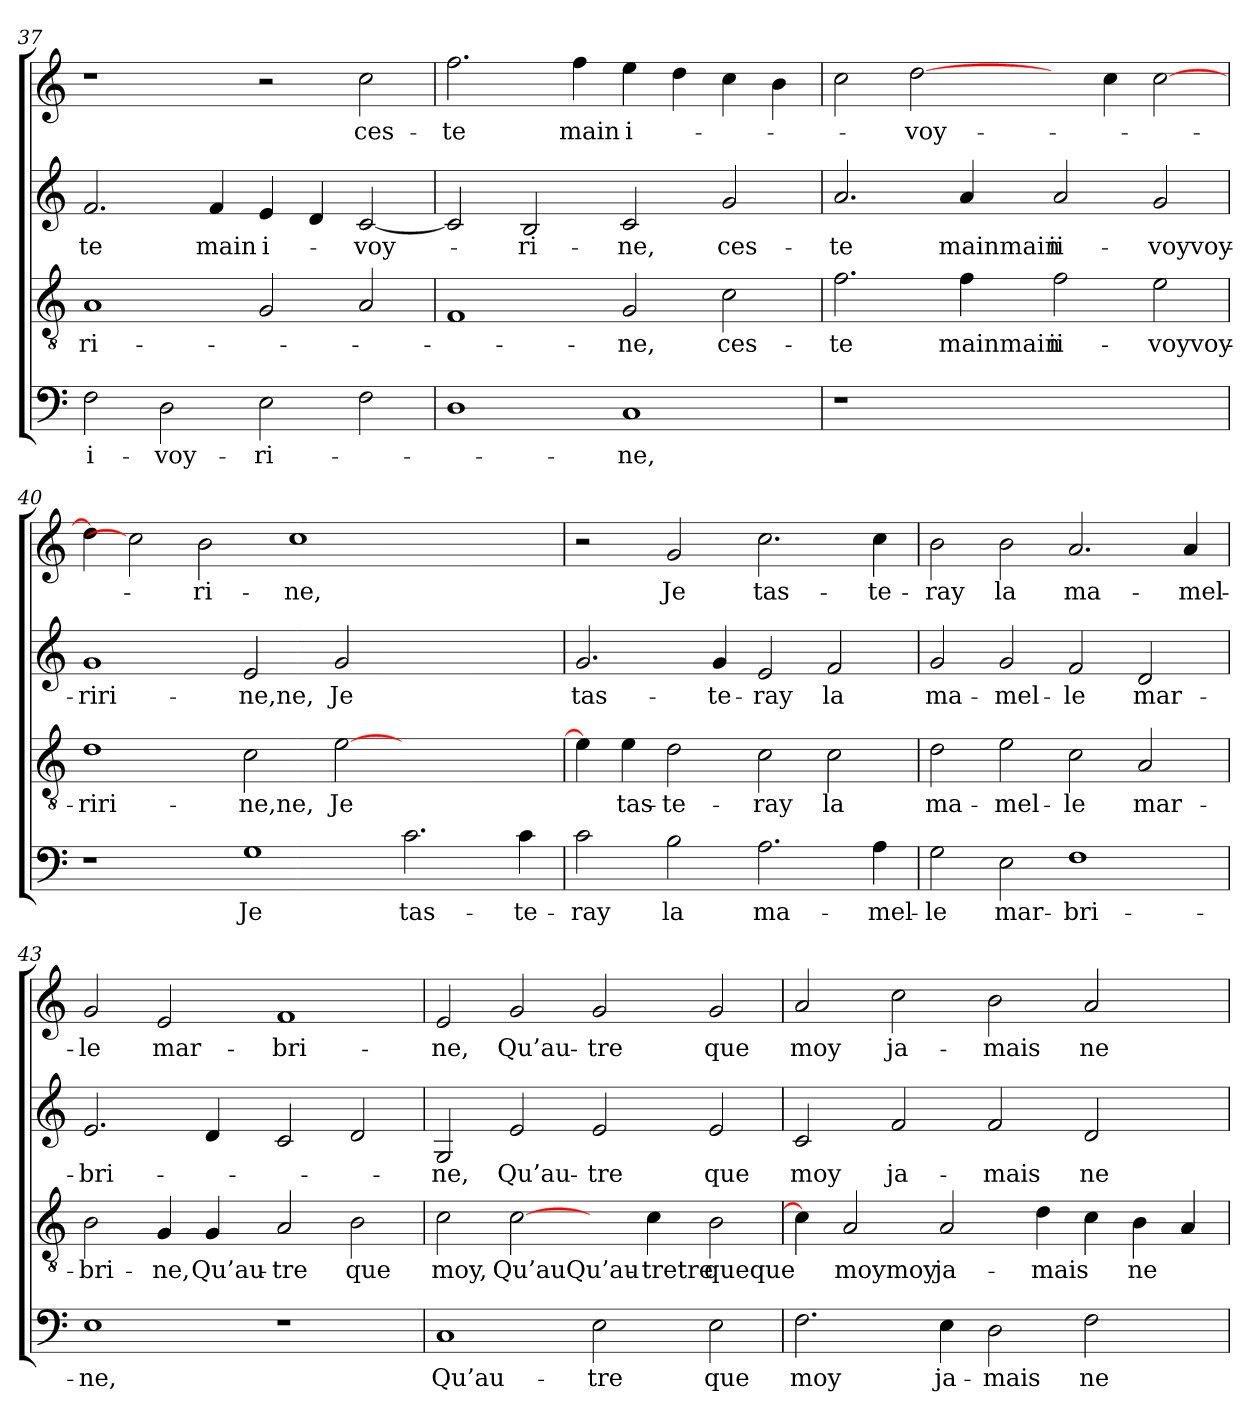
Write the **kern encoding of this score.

**kern	**text	**kern	**text	**kern	**text	**kern	**text
*part4	*part4	*part3	*part3	*part2	*part2	*part1	*part1
*staff4	*staff4	*staff3	*staff3	*staff2	*staff2	*staff1	*staff1
*clefF4	*	*clefGv2	*	*clefG2	*	*clefG2	*
*k[]	*	*k[]	*	*k[]	*	*k[]	*
=37	=37	=37	=37	=37	=37	=37	=37
2F	i-	1A	-ri-	2.f	-te	1r	.
2D	-voy-	.	.	.	.	.	.
.	.	.	.	4f	main	.	.
2E	-ri-	2G	.	4e	i-	2r	.
.	.	.	.	4d	.	.	.
2F	.	2A	.	[2c	-voy-	2cc	ces-
=38	=38	=38	=38	=38	=38	=38	=38
1D	.	1F	.	2c]	.	2.ff	-te
.	.	.	.	2B	-ri-	.	.
.	.	.	.	.	.	4ff	main
1C	-ne,	2G	-ne,	2c	-ne,	4ee	i-
.	.	.	.	.	.	4dd	.
.	.	2c	ces-	2g	ces-	4cc	.
.	.	.	.	.	.	4b	.
=39	=39	=39	=39	=39	=39	=39	=39
1r	.	2.f	-te	2.a	-te	2cc	.
.	.	.	.	.	.	[2dd	-voy-
.	.	4f	mainmain	4a	mainmain	.	.
1ryy	.	2f	ii-	2a	ii-	4ryy	.
.	.	.	.	.	.	4cc	.
.	.	2e	-voyvoy-	2g	-voyvoy-	[2cc	.
!!LO:LB:g=z
=40	=40	=40	=40	=40	=40	=40	=40
1r	.	1d	-riri-	1g	-riri-	4dd]	.
.	.	.	.	.	.	2cc]	.
.	.	.	.	.	.	2b	-ri-
1G	Je	2c	-ne,ne,	2e	-ne,ne,	.	.
.	.	.	.	.	.	1cc	-ne,
.	.	[2e	Je	2g	Je	.	.
2.c	tas-	1ryy	.	1ryy	.	.	.
.	.	.	.	.	.	2.ryy	.
4c	-te-	.	.	.	.	.	.
=41	=41	=41	=41	=41	=41	=41	=41
2c	-ray	4e]	.	2.g	tas-	2r	.
.	.	4e	tas-	.	.	.	.
2B	la	2d	-te-	.	.	2g	Je
.	.	.	.	4g	-te-	.	.
2.A	ma-	2c	-ray	2e	-ray	2.cc	tas-
.	.	2c	la	2f	la	.	.
4A	-mel-	.	.	.	.	4cc	-te-
=42	=42	=42	=42	=42	=42	=42	=42
2G	-le	2d	ma-	2g	ma-	2b	-ray
2E	mar-	2e	-mel-	2g	-mel-	2b	la
1F	-bri-	2c	-le	2f	-le	2.a	ma-
.	.	2A	mar-	2d	mar-	.	.
.	.	.	.	.	.	4a	-mel-
=43	=43	=43	=43	=43	=43	=43	=43
1E	-ne,	2B	-bri-	2.e	-bri-	2g	-le
.	.	4G	-ne,	.	.	2e	mar-
.	.	4G	Qu’au-	4d	.	.	.
1r	.	2A	-tre	2c	.	1f	-bri-
.	.	2B	que	2d	.	.	.
!!LO:LB:g=z
=44	=44	=44	=44	=44	=44	=44	=44
1C	Qu’au-	2c	moy,	2G	-ne,	2e	-ne,
.	.	[2c	Qu’auQu’au-	2e	Qu’au-	2g	Qu’au-
2E	-tre	4ryy	.	2e	-tre	2g	-tre
.	.	4c	-tretre	.	.	.	.
2E	que	2B	queque	2e	que	2g	que
=45	=45	=45	=45	=45	=45	=45	=45
2.F	moy	4c]	.	2c	moy	2a	moy
.	.	2A	moymoy	.	.	.	.
.	.	.	.	2f	ja-	2cc	ja-
4E	ja-	2A	ja-	.	.	.	.
2D	-mais	.	.	2f	-mais	2b	-mais
.	.	4d	-mais	.	.	.	.
2F	ne	4c	.	2d	ne	2a	ne
.	.	4B	ne	.	.	.	.
4ryy	.	4A	.	4ryy	.	4ryy	.
=	=	=	=	=	=	=	=
*-	*-	*-	*-	*-	*-	*-	*-
